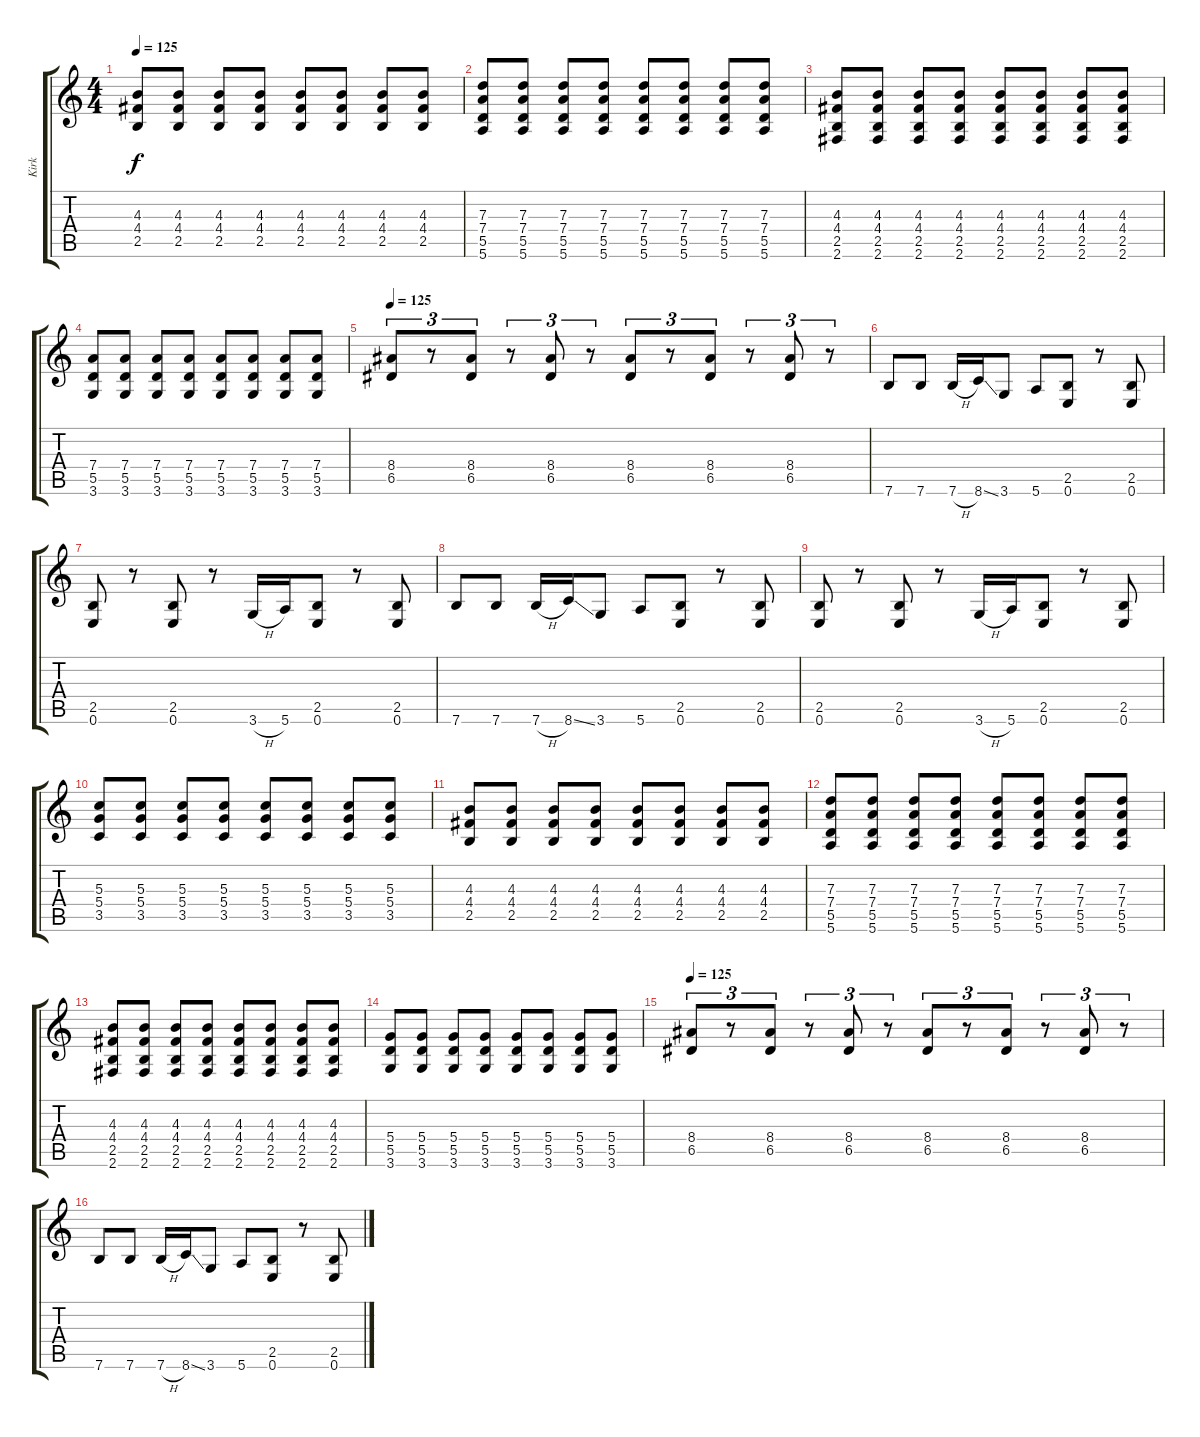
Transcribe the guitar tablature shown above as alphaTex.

\track ("Kirk" "Kirk") {instrument electricguitarclean}
\staff {score tabs}
\tuning (E4 B3 G3 D3 A2 E2) {hide}
\ts (4 4)
\tempo 125
\clef g2
\ks c
(4.3 4.4 2.5).8{dy f} (4.3 4.4 2.5).8 (4.3 4.4 2.5).8 (4.3 4.4 2.5).8 (4.3 4.4 2.5).8 (4.3 4.4 2.5).8 (4.3 4.4 2.5).8 (4.3 4.4 2.5).8 |
(7.3 7.4 5.5 5.6).8 (7.3 7.4 5.5 5.6).8 (7.3 7.4 5.5 5.6).8 (7.3 7.4 5.5 5.6).8 (7.3 7.4 5.5 5.6).8 (7.3 7.4 5.5 5.6).8 (7.3 7.4 5.5 5.6).8 (7.3 7.4 5.5 5.6).8 |
(4.3 4.4 2.5 2.6).8 (4.3 4.4 2.5 2.6).8 (4.3 4.4 2.5 2.6).8 (4.3 4.4 2.5 2.6).8 (4.3 4.4 2.5 2.6).8 (4.3 4.4 2.5 2.6).8 (4.3 4.4 2.5 2.6).8 (4.3 4.4 2.5 2.6).8 |
(7.4 5.5 3.6).8 (7.4 5.5 3.6).8 (7.4 5.5 3.6).8 (7.4 5.5 3.6).8 (7.4 5.5 3.6).8 (7.4 5.5 3.6).8 (7.4 5.5 3.6).8 (7.4 5.5 3.6).8 |
\tempo 125
(8.4 6.5).8{tu (3 2) volume 13 instrument distortionguitar} r.8{tu (3 2)} (8.4 6.5).8{tu (3 2)} r.8{tu (3 2)} (8.4 6.5).8{tu (3 2)} r.8{tu (3 2)} (8.4 6.5).8{tu (3 2)} r.8{tu (3 2)} (8.4 6.5).8{tu (3 2)} r.8{tu (3 2)} (8.4 6.5).8{tu (3 2)} r.8{tu (3 2)} |
7.6.8 7.6.8 7.6{h}.16 8.6{ss}.16 3.6.8 5.6.8 (2.5 0.6).8 r.8 (2.5 0.6).8 |
(2.5 0.6).8 r.8 (2.5 0.6).8 r.8 3.6{h}.16 5.6.16 (2.5 0.6).8 r.8 (2.5 0.6).8 |
7.6.8 7.6.8 7.6{h}.16 8.6{ss}.16 3.6.8 5.6.8 (2.5 0.6).8 r.8 (2.5 0.6).8 |
(2.5 0.6).8 r.8 (2.5 0.6).8 r.8 3.6{h}.16 5.6.16 (2.5 0.6).8 r.8 (2.5 0.6).8 |
(5.3 5.4 3.5).8{instrument distortionguitar} (5.3 5.4 3.5).8 (5.3 5.4 3.5).8 (5.3 5.4 3.5).8 (5.3 5.4 3.5).8 (5.3 5.4 3.5).8 (5.3 5.4 3.5).8 (5.3 5.4 3.5).8 |
(4.3 4.4 2.5).8 (4.3 4.4 2.5).8 (4.3 4.4 2.5).8 (4.3 4.4 2.5).8 (4.3 4.4 2.5).8 (4.3 4.4 2.5).8 (4.3 4.4 2.5).8 (4.3 4.4 2.5).8 |
(7.3 7.4 5.5 5.6).8 (7.3 7.4 5.5 5.6).8 (7.3 7.4 5.5 5.6).8 (7.3 7.4 5.5 5.6).8 (7.3 7.4 5.5 5.6).8 (7.3 7.4 5.5 5.6).8 (7.3 7.4 5.5 5.6).8 (7.3 7.4 5.5 5.6).8 |
(4.3 4.4 2.5 2.6).8 (4.3 4.4 2.5 2.6).8 (4.3 4.4 2.5 2.6).8 (4.3 4.4 2.5 2.6).8 (4.3 4.4 2.5 2.6).8 (4.3 4.4 2.5 2.6).8 (4.3 4.4 2.5 2.6).8 (4.3 4.4 2.5 2.6).8 |
(5.4 5.5 3.6).8 (5.4 5.5 3.6).8 (5.4 5.5 3.6).8 (5.4 5.5 3.6).8 (5.4 5.5 3.6).8 (5.4 5.5 3.6).8 (5.4 5.5 3.6).8 (5.4 5.5 3.6).8 |
\tempo 125
(8.4 6.5).8{tu (3 2) volume 13 instrument distortionguitar} r.8{tu (3 2)} (8.4 6.5).8{tu (3 2)} r.8{tu (3 2)} (8.4 6.5).8{tu (3 2)} r.8{tu (3 2)} (8.4 6.5).8{tu (3 2)} r.8{tu (3 2)} (8.4 6.5).8{tu (3 2)} r.8{tu (3 2)} (8.4 6.5).8{tu (3 2)} r.8{tu (3 2)} |
7.6.8 7.6.8 7.6{h}.16 8.6{ss}.16 3.6.8 5.6.8 (2.5 0.6).8 r.8 (2.5 0.6).8
